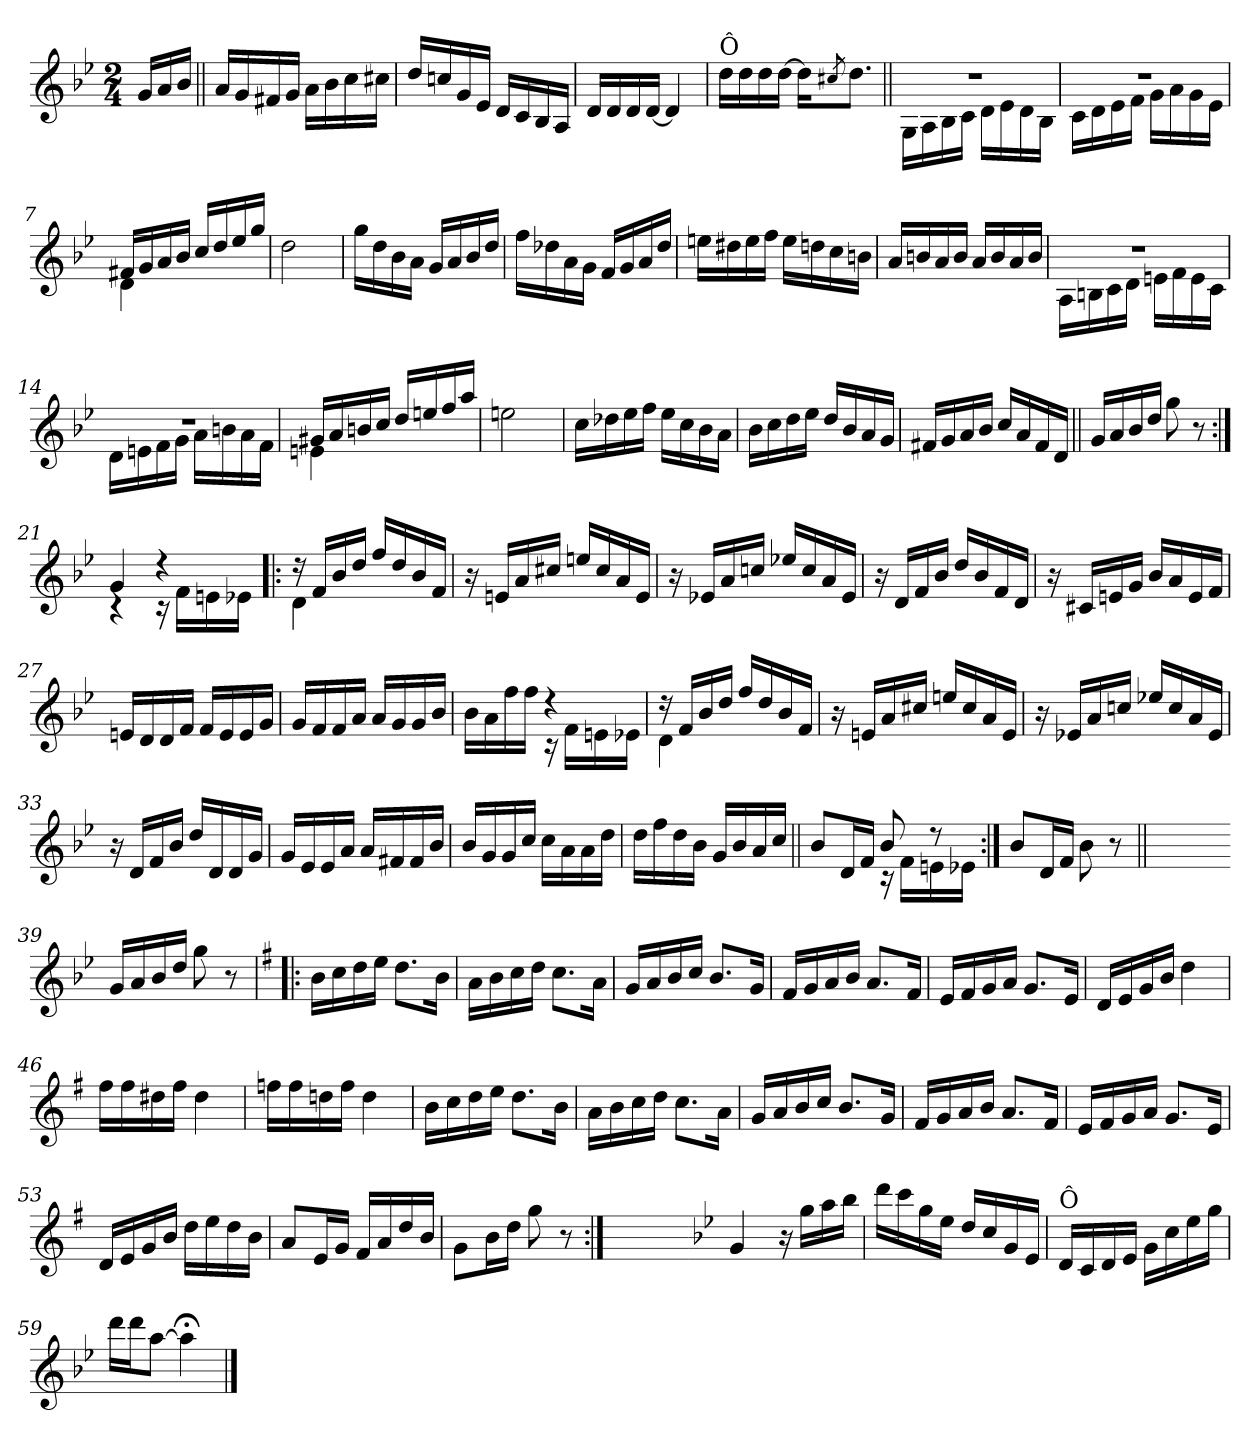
**kern
*part1
*staff1
*clefG2
*k[b-e-]
*B-:
*M2/4
=
16g/LL
16a/
16b-/JJ
=1||
16a/LL
16g/
16f#X/
16g/JJ
16a\LL
16b-\
16cc\
16cc#X\JJ
=2
16dd/LL
16ccn/
16g/
16e-/JJ
16d/LL
16c/
16B-/
16A/JJ
=3
16d/LL
16d/
16d/
[16d/JJ
4d/]
=4
!LO:TX:a:t=Ô
16dd\LL
16dd\
16dd\
[16dd\JJ
16dd\KL]
8qcc#X/
8.dd\J
!!LO:LB:g=z
=5||
*^
2rdd	16G!\LL
.	16A!\
.	16B-!\
.	16c!\JJ
.	16d!\LL
.	16e-!\
.	16d!\
.	16B-!\JJ
=6	=6
2rdd	16c!\LL
.	16d!\
.	16e-!\
.	16f!\JJ
.	16g!\LL
.	16a!\
.	16g!\
.	16e-!\JJ
=7	=7
16f#X/LL	4d!\
16g/	.
16a/	.
16b-/JJ	.
16cc/LL	4ryy
16dd/	.
16ee-/	.
16gg/JJ	.
*v	*v
=8
2dd\
=9
16gg\LL
16dd\
16b-\
16a\JJ
16g/LL
16a/
16b-/
16dd/JJ
!!LO:LB:g=z
=10
16ff\LL
16dd-X\
16a\
16g\JJ
16f/LL
16g/
16a/
16dd-/JJ
=11
16een\LL
16dd#X\
16ee\
16ff\JJ
16ee\LL
16ddn\
16cc\
16bn\JJ
=12
16a/LL
16bn/
16a/
16b/JJ
16a/LL
16b/
16a/
16b/JJ
=13
*^
2rdd	16A!\LL
.	16Bn!\
.	16c!\
.	16d!\JJ
.	16en!\LL
.	16f!\
.	16e!\
.	16c!\JJ
=14	=14
2rdd	16d!\LL
.	16en!\
.	16f!\
.	16g!\JJ
.	16a!\LL
.	16bn!\
.	16a!\
.	16f!\JJ
!!LO:LB:g=z	!!
=15	=15
16g#X/LL	4en!\
16a/	.
16bn/	.
16cc/JJ	.
16dd/LL	4ryy
16een/	.
16ff/	.
16aa/JJ	.
*v	*v
=16
2een\
=17
16cc\LL
16dd-X\
16ee-\
16ff\JJ
16ee-\LL
16cc\
16b-\
16a\JJ
=18
16b-\LL
16cc\
16dd\
16ee-\JJ
16dd/LL
16b-/
16a/
16g/JJ
=19
16f#X/LL
16g/
16a/
16b-/JJ
16cc/LL
16a/
16f#/
16d/JJ
!!LO:LB:g=z
=20||
16g/LL
16a/
16b-/
16dd/JJ
8gg\
8r
=21:|!
*^
4g/	4rc
4rdd	16rc
.	16f!\LL
.	16en!\
.	16e-X!\JJ
=22!|:	=22!|:
16rdd	4d!\
16f/LL	.
16b-/	.
16dd/JJ	.
16ff/LL	4ryy
16dd/	.
16b-/	.
16f/JJ	.
*v	*v
=23
16r
16en/LL
16a/
16cc#X/JJ
16een/LL
16cc#/
16a/
16e/JJ
=24
16r
16e-X/LL
16a/
16ccn/JJ
16ee-X/LL
16cc/
16a/
16e-/JJ
!!LO:LB:g=z
=25
16r
16d/LL
16f/
16b-/JJ
16dd/LL
16b-/
16f/
16d/JJ
=26
16r
16c#X/LL
16en/
16g/JJ
16b-/LL
16a/
16e/
16f/JJ
=27
16en/LL
16d/
16d/
16f/JJ
16f/LL
16e/
16e/
16g/JJ
=28
16g/LL
16f/
16f/
16a/JJ
16a/LL
16g/
16g/
16b-/JJ
=29
*^
16b-\LL	4ryy
16a\	.
16ff\	.
16ff\JJ	.
4rdd	16rc
.	16f!\LL
.	16en!\
.	16e-X!\JJ
!!LO:LB:g=z	!!
=30	=30
16rdd	4d!\
16f/LL	.
16b-/	.
16dd/JJ	.
16ff/LL	4ryy
16dd/	.
16b-/	.
16f/JJ	.
*v	*v
=31
16r
16en/LL
16a/
16cc#X/JJ
16een/LL
16cc#/
16a/
16e/JJ
=32
16r
16e-X/LL
16a/
16ccn/JJ
16ee-X/LL
16cc/
16a/
16e-/JJ
=33
16r
16d/LL
16f/
16b-/JJ
16dd/LL
16d/
16d/
16g/JJ
=34
16g/LL
16e-/
16e-/
16a/JJ
16a/LL
16f#X/
16f#/
16b-/JJ
!!LO:LB:g=z
=35
16b-/LL
16g/
16g/
16cc/JJ
16cc\LL
16a\
16a\
16dd\JJ
=36
16dd\LL
16ff\
16dd\
16b-\JJ
16g/LL
16b-/
16a/
16cc/JJ
=37||
*^
8b-/L	4ryy
16d/L	.
16f/JJ	.
8b-/	16rc
.	16f!\LL
8rdd	16en!\
.	16e-X!\JJ
*v	*v
=38:|!
8b-/L
16d/L
16f/JJ
8b-\
8r
=38X1||
*stria0
2ryy
!!LO:LB:g=z
=39-
*stria5
16g/LL
16a/
16b-/
16dd/JJ
8gg\
8r
=40!|:
*k[f#]
*G:
16b\LL
16cc\
16dd\
16ee\JJ
8.dd\L
16b\Jk
=41
16a\LL
16b\
16cc\
16dd\JJ
8.cc\L
16a\Jk
=42
16g/LL
16a/
16b/
16cc/JJ
8.b/L
16g/Jk
=43
16f#/LL
16g/
16a/
16b/JJ
8.a/L
16f#/Jk
!!LO:PB:g=z
=44
16e/LL
16f#/
16g/
16a/JJ
8.g/L
16e/Jk
=45
16d/LL
16e/
16g/
16b/JJ
4dd\
=46
16ff#\LL
16ff#\
16dd#X\
16ff#\JJ
4dd#\
=47
16ffn\LL
16ff\
16ddn\
16ff\JJ
4dd\
!!LO:LB:g=z
=48
16b\LL
16cc\
16dd\
16ee\JJ
8.dd\L
16b\Jk
=49
16a\LL
16b\
16cc\
16dd\JJ
8.cc\L
16a\Jk
=50
16g/LL
16a/
16b/
16cc/JJ
8.b/L
16g/Jk
=51
16f#/LL
16g/
16a/
16b/JJ
8.a/L
16f#/Jk
=52
16e/LL
16f#/
16g/
16a/JJ
8.g/L
16e/Jk
!!LO:LB:g=z
=53
16d/LL
16e/
16g/
16b/JJ
16dd\LL
16ee\
16dd\
16b\JJ
=54
8a/L
16e/L
16g/JJ
16f#/LL
16a/
16dd/
16b/JJ
=55
8g\L
16b\L
16dd\JJ
8gg\
8r
=55X2:|!
*stria0
2ryy
!!LO:LB:g=z
=56-
*stria5
*k[b-e-]
*B-:
4g/
16r
16gg\LL
16aa\
16bb-\JJ
=57
16ddd\LL
16ccc\
16gg\
16ee-\JJ
16dd/LL
16cc/
16g/
16e-/JJ
=58
!LO:TX:a:t=Ô
16d/LL
16c/
16d/
16e-/JJ
16g\LL
16cc\
16ee-\
16gg\JJ
=59
16ddd\LL
16ddd\J
[8aa\J
4aa;<\]
==
*-
